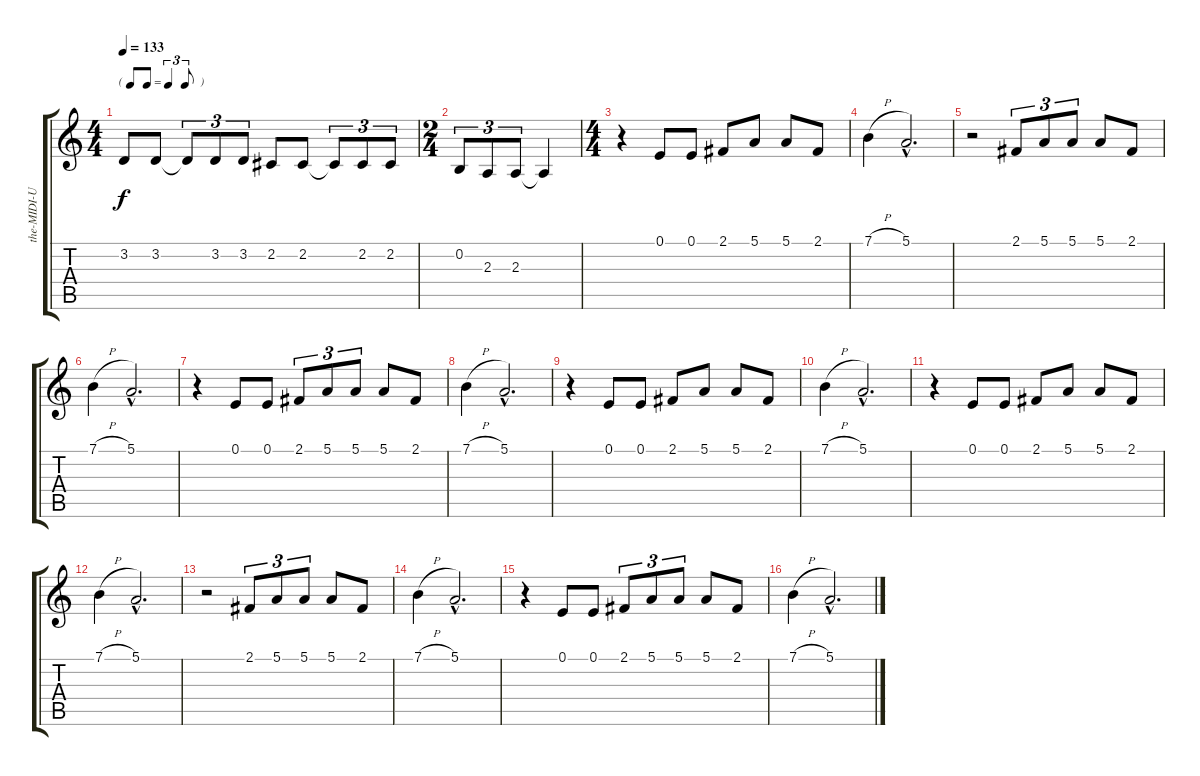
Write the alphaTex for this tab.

\track ("the-MIDI-Universe@" "the-MIDI-U") {instrument tenorsax}
\staff {score tabs}
\tuning (E4 B3 G3 D3 A2 E2) {hide}
\ts (4 4)
\tf triplet8th
\tempo 133
\clef g2
\ks c
3.2.8{dy f} 3.2.8 3.2{t}.8{tu (3 2)} 3.2.8{tu (3 2)} 3.2.8{tu (3 2)} 2.2.8 2.2.8 2.2{t}.8{tu (3 2)} 2.2.8{tu (3 2)} 2.2.8{tu (3 2)} |
\ts (2 4)
0.2.8{tu (3 2)} 2.3.8{tu (3 2)} 2.3.8{tu (3 2)} 2.3{t}.4 |
\ts (4 4)
r.4 0.1.8 0.1.8 2.1.8 5.1.8 5.1.8 2.1.8 |
7.1{h}.4 5.1{hac}.2{d} |
r.2 2.1.8{tu (3 2)} 5.1.8{tu (3 2)} 5.1.8{tu (3 2)} 5.1.8 2.1.8 |
7.1{h}.4 5.1{hac}.2{d} |
r.4 0.1.8 0.1.8 2.1.8{tu (3 2)} 5.1.8{tu (3 2)} 5.1.8{tu (3 2)} 5.1.8 2.1.8 |
7.1{h}.4 5.1{hac}.2{d} |
r.4 0.1.8 0.1.8 2.1.8 5.1.8 5.1.8 2.1.8 |
7.1{h}.4 5.1{hac}.2{d} |
r.4 0.1.8 0.1.8 2.1.8 5.1.8 5.1.8 2.1.8 |
7.1{h}.4 5.1{hac}.2{d} |
r.2 2.1.8{tu (3 2)} 5.1.8{tu (3 2)} 5.1.8{tu (3 2)} 5.1.8 2.1.8 |
7.1{h}.4 5.1{hac}.2{d} |
r.4 0.1.8 0.1.8 2.1.8{tu (3 2)} 5.1.8{tu (3 2)} 5.1.8{tu (3 2)} 5.1.8 2.1.8 |
7.1{h}.4 5.1{hac}.2{d}
